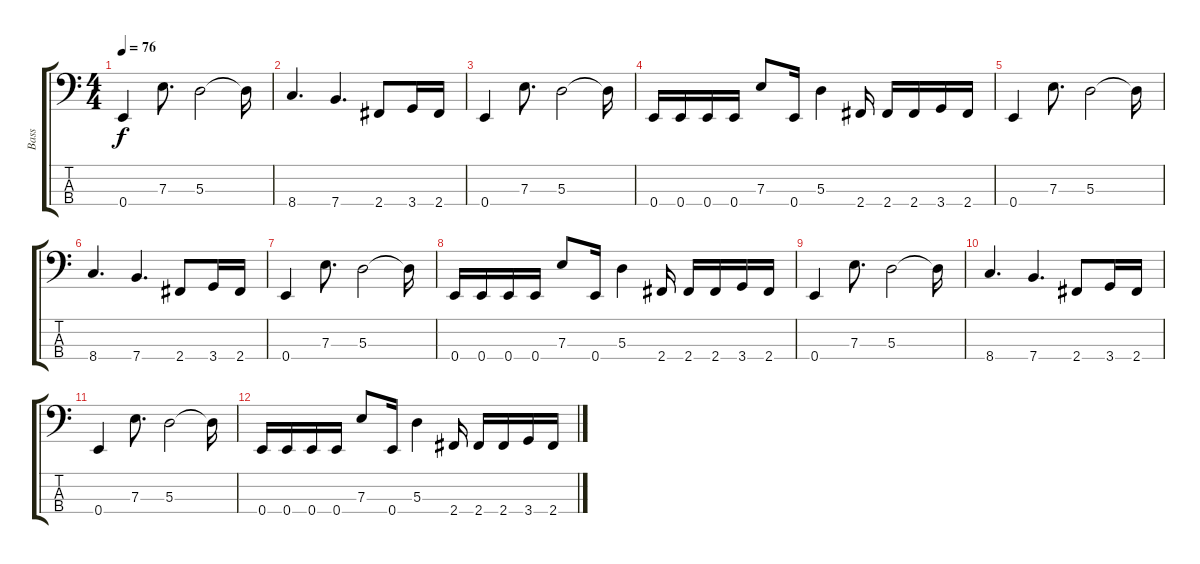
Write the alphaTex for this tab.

\track ("Bass" "Bass") {instrument electricbassfinger}
\staff {score tabs}
\tuning (G2 D2 A1 E1) {hide}
\ts (4 4)
\tempo 76
\clef f4
\ks c
0.4.4{dy f} 7.3.8{d} 5.3.2 5.3{t}.16 |
8.4.4{d} 7.4.4{d} 2.4.8 3.4.16 2.4.16 |
0.4.4 7.3.8{d} 5.3.2 5.3{t}.16 |
0.4.16 0.4.16 0.4.16 0.4.16 7.3.8 0.4.16 5.3.4 2.4.16 2.4.16 2.4.16 3.4.16 2.4.16 |
0.4.4 7.3.8{d} 5.3.2 5.3{t}.16 |
8.4.4{d} 7.4.4{d} 2.4.8 3.4.16 2.4.16 |
0.4.4 7.3.8{d} 5.3.2 5.3{t}.16 |
0.4.16 0.4.16 0.4.16 0.4.16 7.3.8 0.4.16 5.3.4 2.4.16 2.4.16 2.4.16 3.4.16 2.4.16 |
0.4.4 7.3.8{d} 5.3.2 5.3{t}.16 |
8.4.4{d} 7.4.4{d} 2.4.8 3.4.16 2.4.16 |
0.4.4 7.3.8{d} 5.3.2 5.3{t}.16 |
0.4.16 0.4.16 0.4.16 0.4.16 7.3.8 0.4.16 5.3.4 2.4.16 2.4.16 2.4.16 3.4.16 2.4.16
